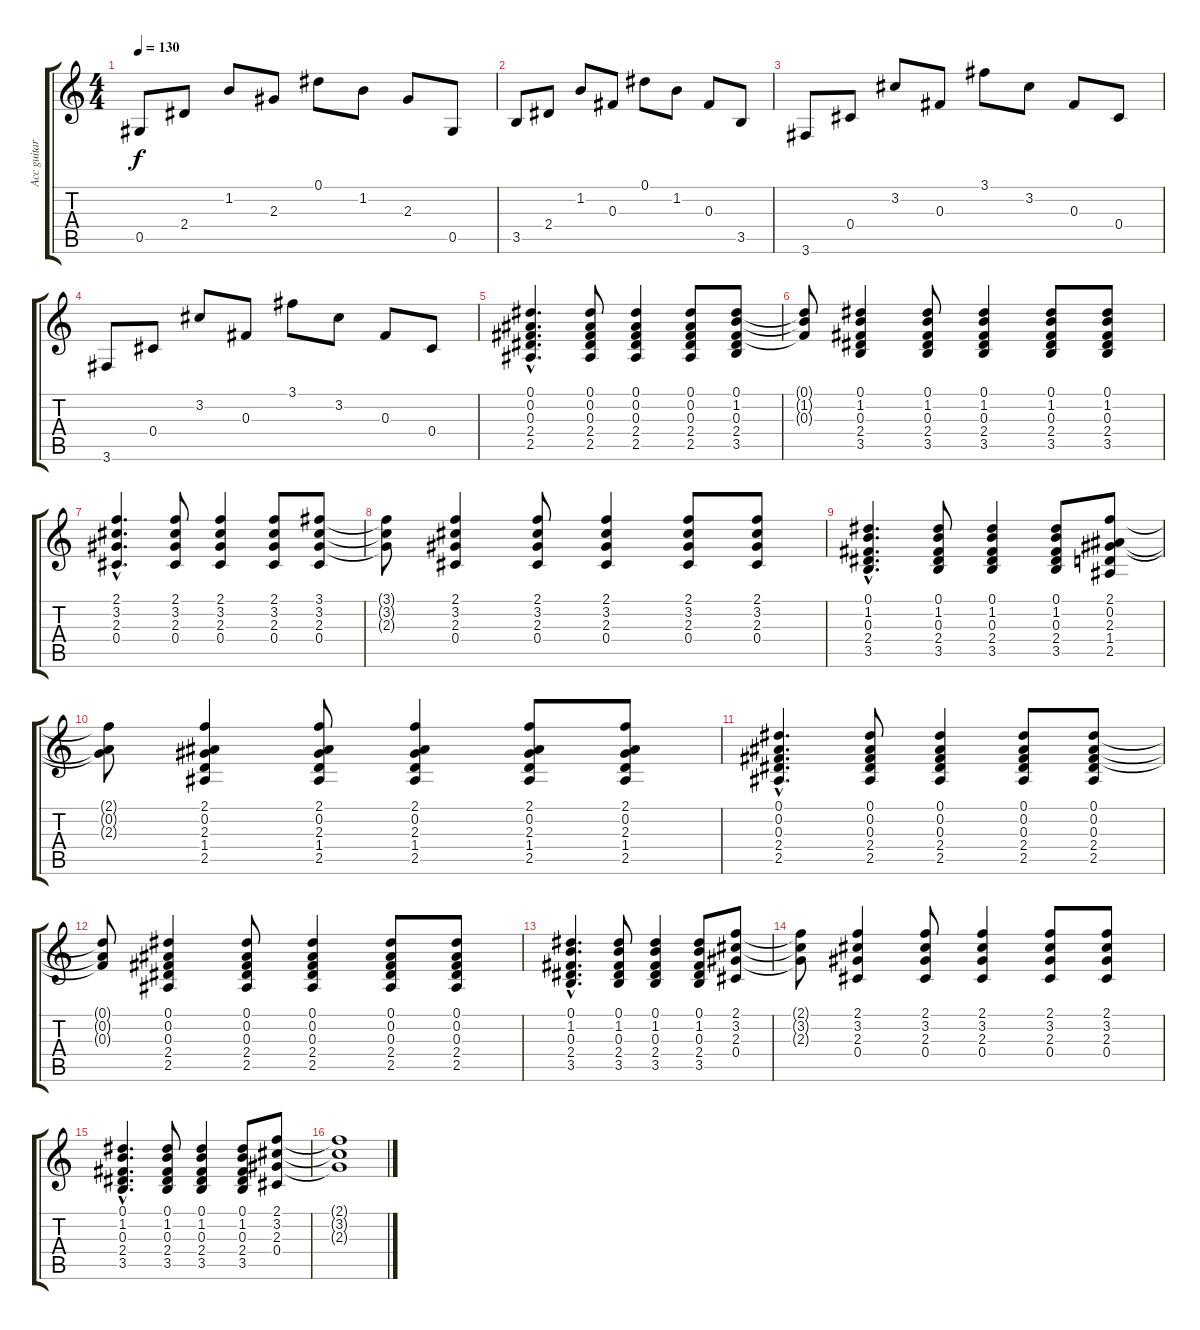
\track ("Acc guitar" "Acc guitar") {instrument acousticguitarsteel}
\staff {score tabs}
\tuning (Eb4 Bb3 Gb3 Db3 Ab2 Eb2) {hide}
\ts (4 4)
\tempo 130
\clef g2
\ks c
0.5.8{dy f} 2.4.8 1.2.8 2.3.8 0.1.8 1.2.8 2.3.8 0.5.8 |
3.5.8 2.4.8 1.2.8 0.3.8 0.1.8 1.2.8 0.3.8 3.5.8 |
3.6.8 0.4.8 3.2.8 0.3.8 3.1.8 3.2.8 0.3.8 0.4.8 |
3.6.8 0.4.8 3.2.8 0.3.8 3.1.8 3.2.8 0.3.8 0.4.8 |
(0.1{hac} 0.2{hac} 0.3{hac} 2.4{hac} 2.5{hac}).4{d} (0.1 0.2 0.3 2.4 2.5).8 (0.1 0.2 0.3 2.4 2.5).4 (0.1 0.2 0.3 2.4 2.5).8 (0.1 1.2 0.3 2.4 3.5).8 |
(0.1{t} 1.2{t} 0.3{t}).8 (0.1 1.2 0.3 2.4 3.5).4 (0.1 1.2 0.3 2.4 3.5).8 (0.1 1.2 0.3 2.4 3.5).4 (0.1 1.2 0.3 2.4 3.5).8 (0.1 1.2 0.3 2.4 3.5).8 |
(2.1{hac} 3.2{hac} 2.3{hac} 0.4{hac}).4{d} (2.1 3.2 2.3 0.4).8 (2.1 3.2 2.3 0.4).4 (2.1 3.2 2.3 0.4).8 (3.1 3.2 2.3 0.4).8 |
(3.1{t} 3.2{t} 2.3{t}).8 (2.1 3.2 2.3 0.4).4 (2.1 3.2 2.3 0.4).8 (2.1 3.2 2.3 0.4).4 (2.1 3.2 2.3 0.4).8 (2.1 3.2 2.3 0.4).8 |
(0.1{hac} 1.2{hac} 0.3{hac} 2.4{hac} 3.5{hac}).4{d} (0.1 1.2 0.3 2.4 3.5).8 (0.1 1.2 0.3 2.4 3.5).4 (0.1 1.2 0.3 2.4 3.5).8 (2.1 0.2 2.3 1.4 2.5).8 |
(2.1{t} 0.2{t} 2.3{t}).8 (2.1 0.2 2.3 1.4 2.5).4 (2.1 0.2 2.3 1.4 2.5).8 (2.1 0.2 2.3 1.4 2.5).4 (2.1 0.2 2.3 1.4 2.5).8 (2.1 0.2 2.3 1.4 2.5).8 |
(0.1{hac} 0.2{hac} 0.3{hac} 2.4{hac} 2.5{hac}).4{d} (0.1 0.2 0.3 2.4 2.5).8 (0.1 0.2 0.3 2.4 2.5).4 (0.1 0.2 0.3 2.4 2.5).8 (0.1 0.2 0.3 2.4 2.5).8 |
(0.1{t} 0.2{t} 0.3{t}).8 (0.1 0.2 0.3 2.4 2.5).4 (0.1 0.2 0.3 2.4 2.5).8 (0.1 0.2 0.3 2.4 2.5).4 (0.1 0.2 0.3 2.4 2.5).8 (0.1 0.2 0.3 2.4 2.5).8 |
(0.1{hac} 1.2{hac} 0.3{hac} 2.4{hac} 3.5{hac}).4{d} (0.1 1.2 0.3 2.4 3.5).8 (0.1 1.2 0.3 2.4 3.5).4 (0.1 1.2 0.3 2.4 3.5).8 (2.1 3.2 2.3 0.4).8 |
(2.1{t} 3.2{t} 2.3{t}).8 (2.1 3.2 2.3 0.4).4 (2.1 3.2 2.3 0.4).8 (2.1 3.2 2.3 0.4).4 (2.1 3.2 2.3 0.4).8 (2.1 3.2 2.3 0.4).8 |
(0.1{hac} 1.2{hac} 0.3{hac} 2.4{hac} 3.5{hac}).4{d} (0.1 1.2 0.3 2.4 3.5).8 (0.1 1.2 0.3 2.4 3.5).4 (0.1 1.2 0.3 2.4 3.5).8 (2.1 3.2 2.3 0.4).8 |
(2.1{t} 3.2{t} 2.3{t}).1
